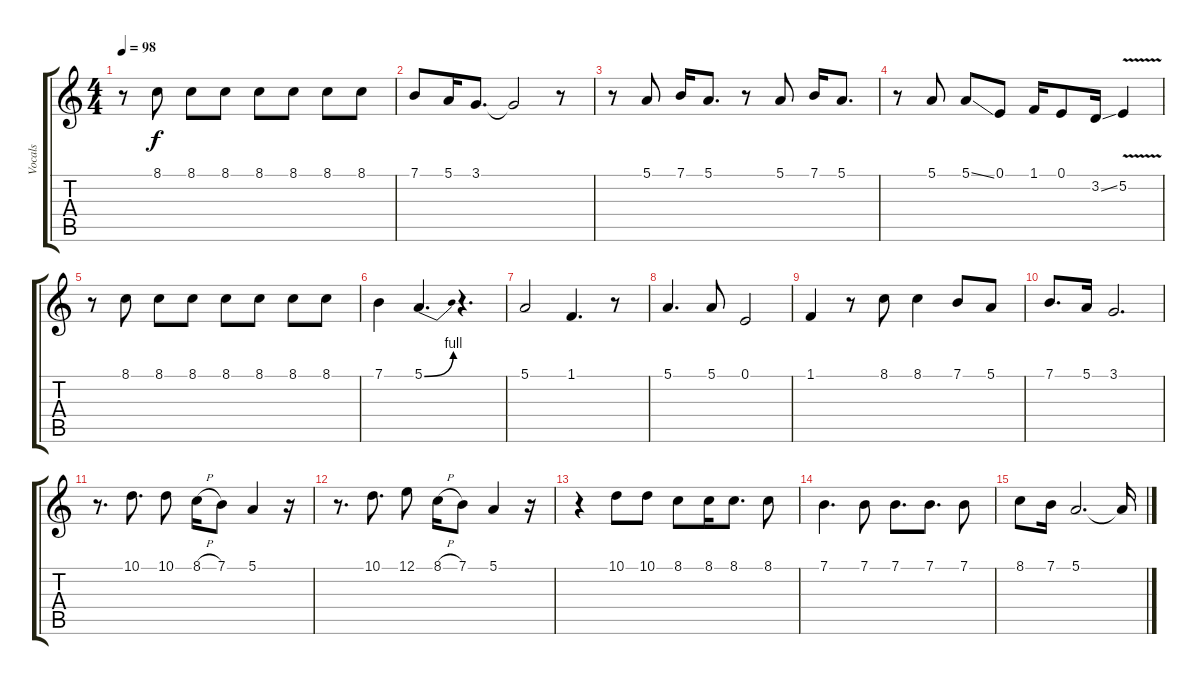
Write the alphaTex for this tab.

\track ("Vocals" "Vocals") {instrument frenchhorn}
\staff {score tabs}
\tuning (E4 B3 G3 D3 A2 E2) {hide}
\ts (4 4)
\tempo 98
\clef g2
\ks c
r.8{dy f} 8.1.8 8.1.8 8.1.8 8.1.8 8.1.8 8.1.8 8.1.8 |
7.1.8 5.1.16 3.1.8{d} 3.1{t}.2 r.8 |
r.8 5.1.8 7.1.16 5.1.8{d} r.8 5.1.8 7.1.16 5.1.8{d} |
r.8 5.1.8 5.1{ss}.8 0.1.8 1.1.16 0.1.8 3.2{ss}.16 5.2{v}.4 |
r.8 8.1.8 8.1.8 8.1.8 8.1.8 8.1.8 8.1.8 8.1.8 |
7.1.4 5.1{be (bend 0 0 60 4)}.4{d} r.4{d} |
5.1.2 1.1.4{d} r.8 |
5.1.4{d} 5.1.8 0.1.2 |
1.1.4 r.8 8.1.8 8.1.4 7.1.8 5.1.8 |
7.1.8{d} 5.1.16 3.1.2{d} |
r.8{d} 10.1.8{d} 10.1.8 8.1{h}.16 7.1.8 5.1.4 r.16 |
r.8{d} 10.1.8{d} 12.1.8 8.1{h}.16 7.1.8 5.1.4 r.16 |
r.4 10.1.8 10.1.8 8.1.8 8.1.16 8.1.8{d} 8.1.8 |
7.1.4{d} 7.1.8 7.1.8{d} 7.1.8{d} 7.1.8 |
8.1.8 7.1.16 5.1.2{d} 5.1{t}.16
